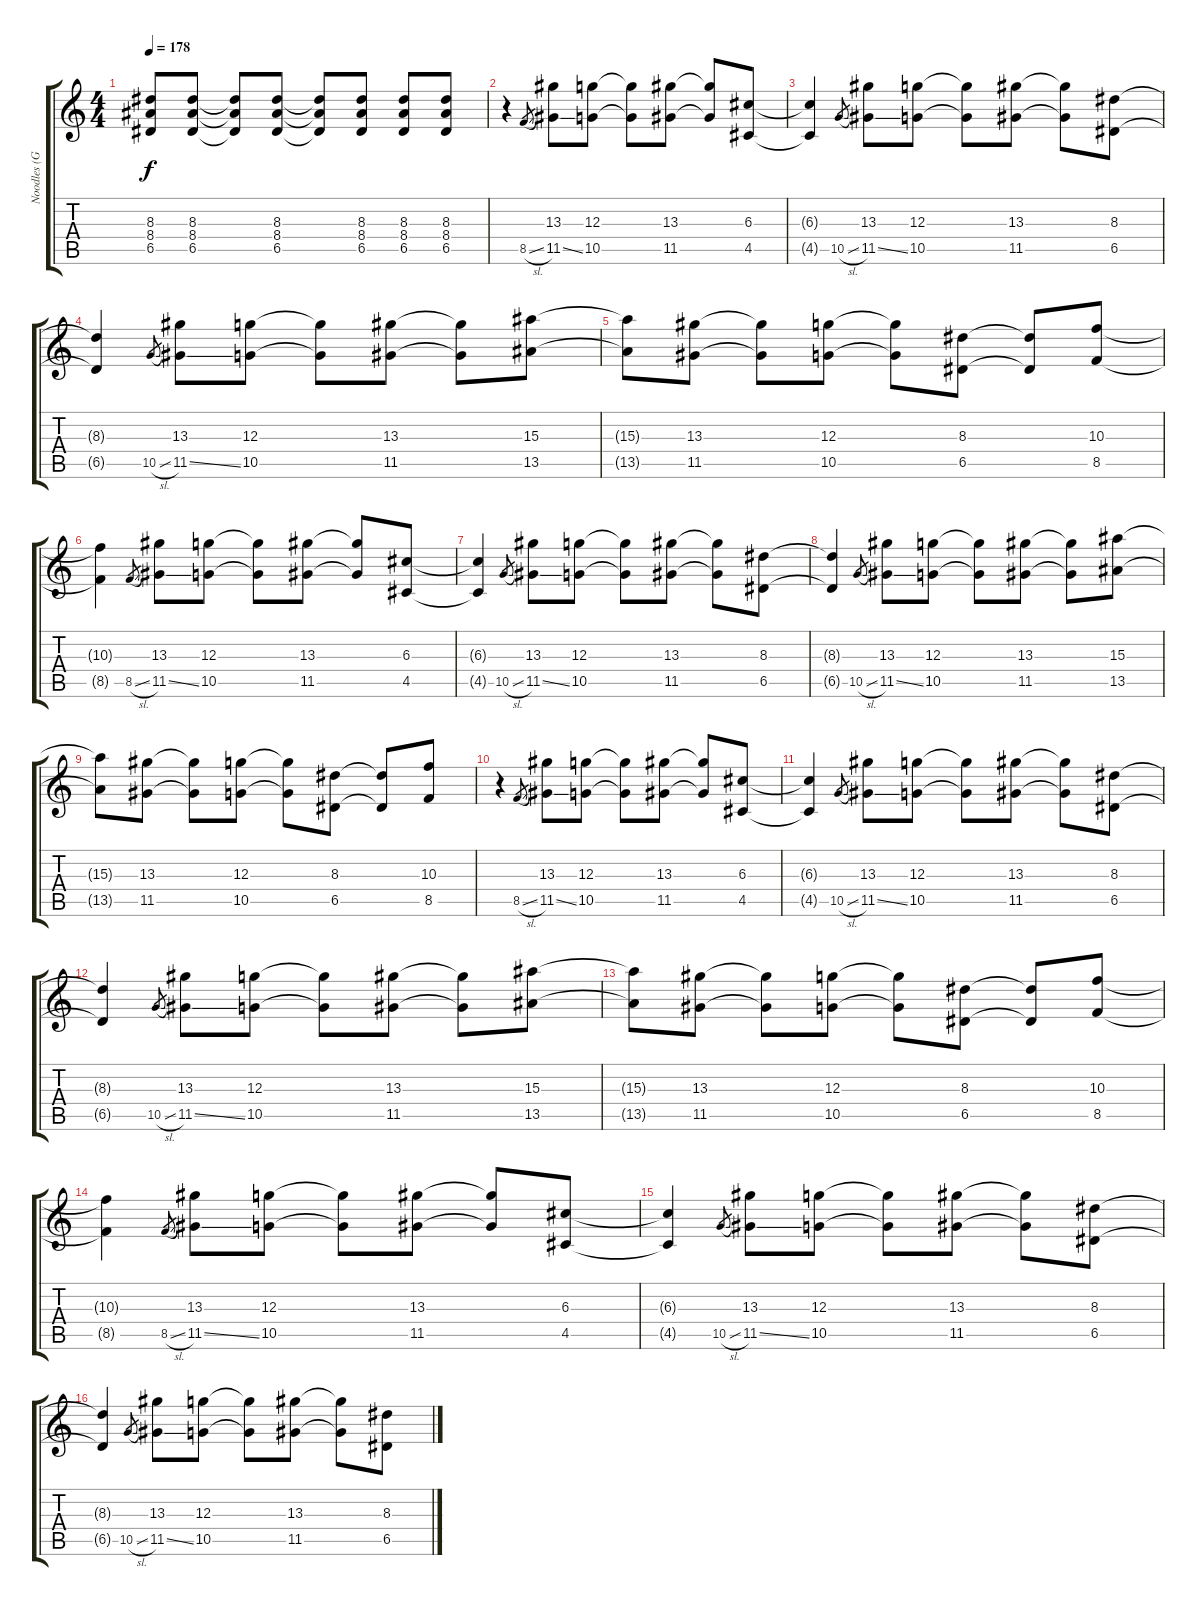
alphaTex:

\track ("Noodles (Guitar)" "Noodles (G") {instrument distortionguitar}
\staff {score tabs}
\tuning (E4 B3 G3 D3 A2 E2) {hide}
\ts (4 4)
\tempo 178
\clef g2
\ks c
(8.3 8.4 6.5).8{dy f volume 9} (8.3 8.4 6.5).8 (8.3{t} 8.4{t} 6.5{t}).8 (8.3 8.4 6.5).8 (8.3{t} 8.4{t} 6.5{t}).8 (8.3 8.4 6.5).8 (8.3 8.4 6.5).8 (8.3 8.4 6.5).8 |
r.4{volume 16} 8.5{sl}.8{gr} (13.3 11.5{ss}).8 (12.3 10.5).8 (12.3{t} 10.5{t}).8 (13.3 11.5).8 (13.3{t} 11.5{t}).8 (6.3 4.5).8 |
(6.3{t} 4.5{t}).4 10.5{sl}.8{gr} (13.3 11.5{ss}).8 (12.3 10.5).8 (12.3{t} 10.5{t}).8 (13.3 11.5).8 (13.3{t} 11.5{t}).8 (8.3 6.5).8 |
(8.3{t} 6.5{t}).4 10.5{sl}.8{gr} (13.3 11.5{ss}).8 (12.3 10.5).8 (12.3{t} 10.5{t}).8 (13.3 11.5).8 (13.3{t} 11.5{t}).8 (15.3 13.5).8 |
(15.3{t} 13.5{t}).8 (13.3 11.5).8 (13.3{t} 11.5{t}).8 (12.3 10.5).8 (12.3{t} 10.5{t}).8 (8.3 6.5).8 (8.3{t} 6.5{t}).8 (10.3 8.5).8 |
(10.3{t} 8.5{t}).4 8.5{sl}.8{gr} (13.3 11.5{ss}).8 (12.3 10.5).8 (12.3{t} 10.5{t}).8 (13.3 11.5).8 (13.3{t} 11.5{t}).8 (6.3 4.5).8 |
(6.3{t} 4.5{t}).4 10.5{sl}.8{gr} (13.3 11.5{ss}).8 (12.3 10.5).8 (12.3{t} 10.5{t}).8 (13.3 11.5).8 (13.3{t} 11.5{t}).8 (8.3 6.5).8 |
(8.3{t} 6.5{t}).4 10.5{sl}.8{gr} (13.3 11.5{ss}).8 (12.3 10.5).8 (12.3{t} 10.5{t}).8 (13.3 11.5).8 (13.3{t} 11.5{t}).8 (15.3 13.5).8 |
(15.3{t} 13.5{t}).8 (13.3 11.5).8 (13.3{t} 11.5{t}).8 (12.3 10.5).8 (12.3{t} 10.5{t}).8 (8.3 6.5).8 (8.3{t} 6.5{t}).8 (10.3 8.5).8 |
r.4{volume 16} 8.5{sl}.8{gr} (13.3 11.5{ss}).8 (12.3 10.5).8 (12.3{t} 10.5{t}).8 (13.3 11.5).8 (13.3{t} 11.5{t}).8 (6.3 4.5).8 |
(6.3{t} 4.5{t}).4 10.5{sl}.8{gr} (13.3 11.5{ss}).8 (12.3 10.5).8 (12.3{t} 10.5{t}).8 (13.3 11.5).8 (13.3{t} 11.5{t}).8 (8.3 6.5).8 |
(8.3{t} 6.5{t}).4 10.5{sl}.8{gr} (13.3 11.5{ss}).8 (12.3 10.5).8 (12.3{t} 10.5{t}).8 (13.3 11.5).8 (13.3{t} 11.5{t}).8 (15.3 13.5).8 |
(15.3{t} 13.5{t}).8 (13.3 11.5).8 (13.3{t} 11.5{t}).8 (12.3 10.5).8 (12.3{t} 10.5{t}).8 (8.3 6.5).8 (8.3{t} 6.5{t}).8 (10.3 8.5).8 |
(10.3{t} 8.5{t}).4 8.5{sl}.8{gr} (13.3 11.5{ss}).8 (12.3 10.5).8 (12.3{t} 10.5{t}).8 (13.3 11.5).8 (13.3{t} 11.5{t}).8 (6.3 4.5).8 |
(6.3{t} 4.5{t}).4 10.5{sl}.8{gr} (13.3 11.5{ss}).8 (12.3 10.5).8 (12.3{t} 10.5{t}).8 (13.3 11.5).8 (13.3{t} 11.5{t}).8 (8.3 6.5).8 |
(8.3{t} 6.5{t}).4 10.5{sl}.8{gr} (13.3 11.5{ss}).8 (12.3 10.5).8 (12.3{t} 10.5{t}).8 (13.3 11.5).8 (13.3{t} 11.5{t}).8 (8.3 6.5).8
